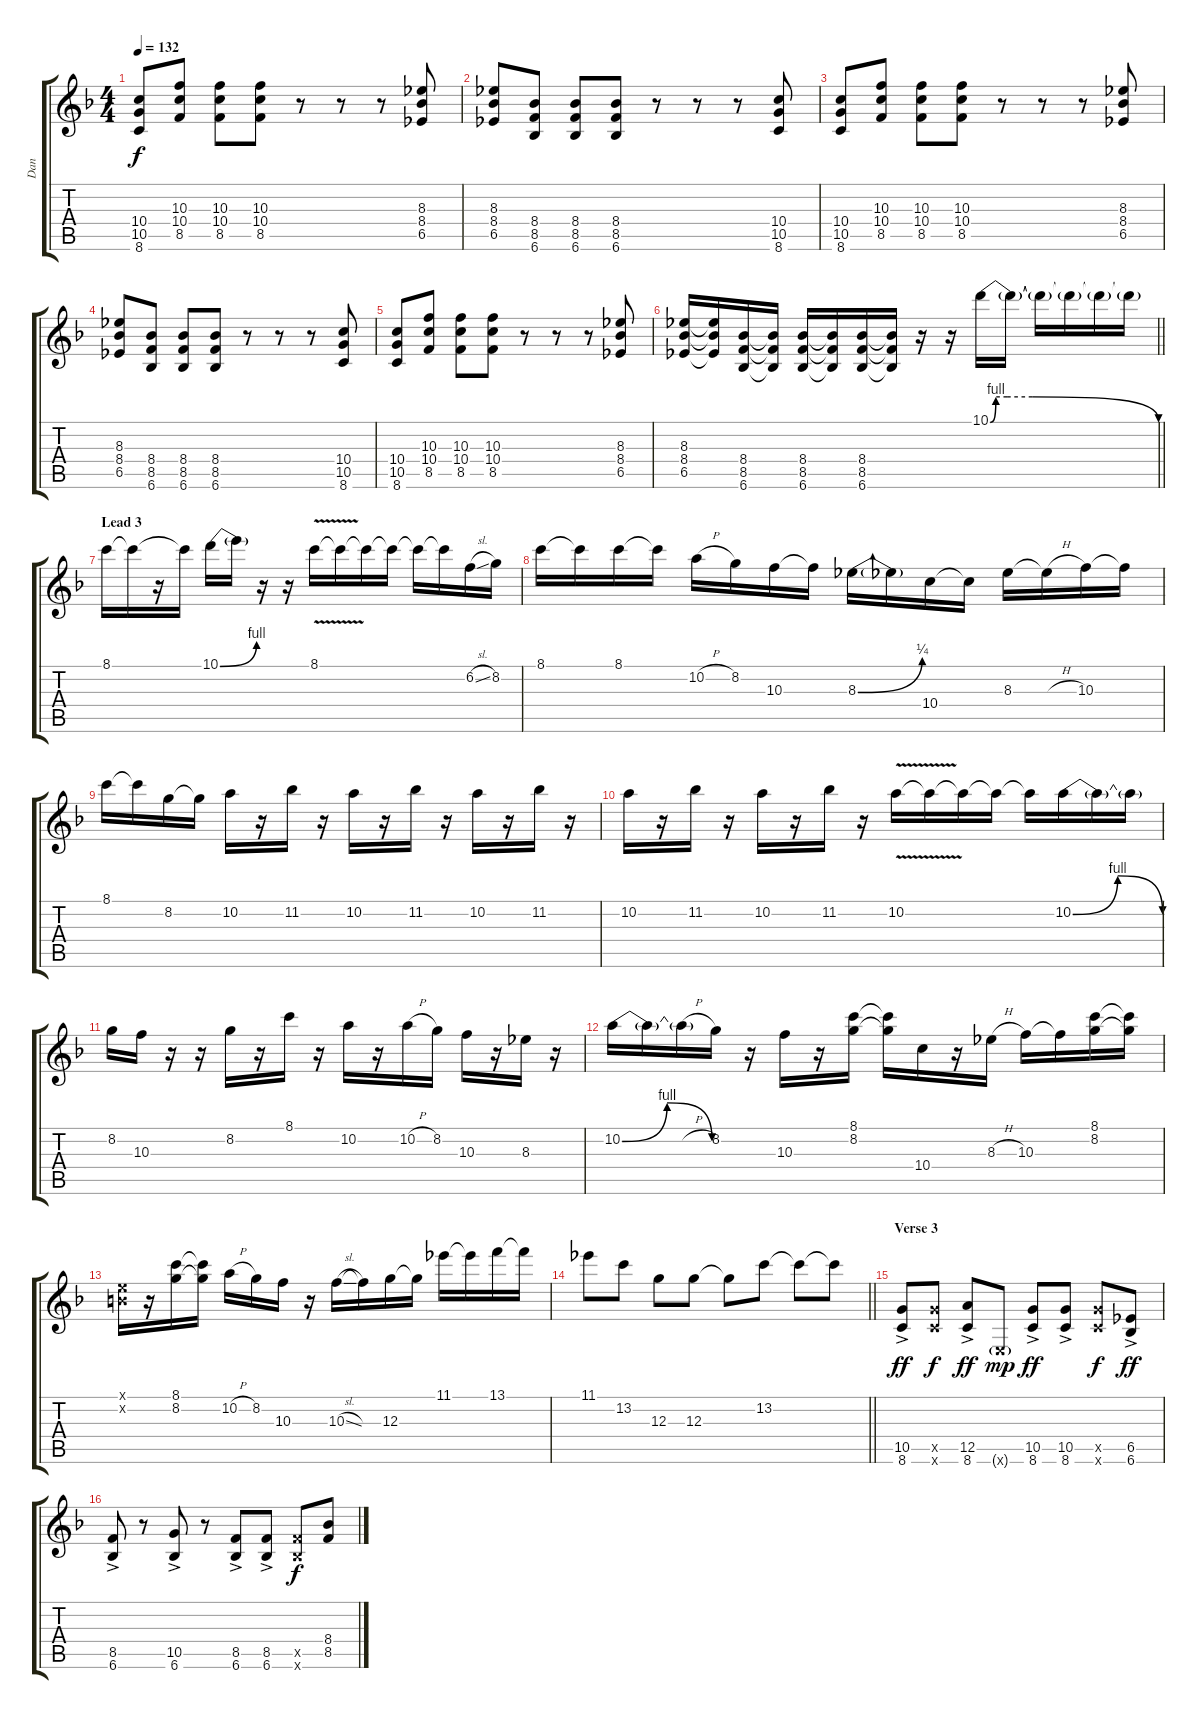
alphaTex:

\track ("Dan" "Dan") {instrument distortionguitar}
\staff {score tabs}
\tuning (E4 B3 G3 D3 A2 E2) {hide}
\ts (4 4)
\tempo 132
\clef g2
\ks f
(10.4 10.5 8.6).8{dy f} (10.3 10.4 8.5).8 (10.3 10.4 8.5).8 (10.3 10.4 8.5).8 r.8 r.8 r.8 (8.3 8.4 6.5).8 |
(8.3 8.4 6.5).8 (8.4 8.5 6.6).8 (8.4 8.5 6.6).8 (8.4 8.5 6.6).8 r.8 r.8 r.8 (10.4 10.5 8.6).8 |
(10.4 10.5 8.6).8 (10.3 10.4 8.5).8 (10.3 10.4 8.5).8 (10.3 10.4 8.5).8 r.8 r.8 r.8 (8.3 8.4 6.5).8 |
(8.3 8.4 6.5).8 (8.4 8.5 6.6).8 (8.4 8.5 6.6).8 (8.4 8.5 6.6).8 r.8 r.8 r.8 (10.4 10.5 8.6).8 |
(10.4 10.5 8.6).8 (10.3 10.4 8.5).8 (10.3 10.4 8.5).8 (10.3 10.4 8.5).8 r.8 r.8 r.8 (8.3 8.4 6.5).8 |
\barLineRight lightlight
(8.3 8.4 6.5).16 (8.3{t} 8.4{t} 6.5{t}).16 (8.4 8.5 6.6).16 (8.4{t} 8.5{t} 6.6{t}).16 (8.4 8.5 6.6).16 (8.4{t} 8.5{t} 6.6{t}).16 (8.4 8.5 6.6).16 (8.4{t} 8.5{t} 6.6{t}).16 r.16 r.16 10.1{be (custom 0 0 2 4 6 4 15 4 60 0)}.16 10.1{t}.16 10.1{t}.16 10.1{t}.16 10.1{t}.16 10.1{t}.16 |
\section ("" "Lead 3")
8.1.16 8.1{t}.16 r.16 8.1{t}.16 10.1{be (bend 0 0 60 4)}.16 10.1{t}.16 r.16 r.16 8.1{v}.16 8.1{t}.16 8.1{t}.16 8.1{t}.16 8.1{t}.16 8.1{t}.16 6.2{sl}.16 8.2.16 |
8.1.16 8.1{t}.16 8.1.16 8.1{t}.16 10.2{h}.16 8.2.16 10.3.16 10.3{t}.16 8.3{be (bend 0 0 60 1)}.16 8.3{t}.16 10.4.16 10.4{t}.16 8.3.16 8.3{h t}.16 10.3.16 10.3{t}.16 |
8.1.16 8.1{t}.16 8.2.16 8.2{t}.16 10.2.16 r.16 11.2.16 r.16 10.2.16 r.16 11.2.16 r.16 10.2.16 r.16 11.2.16 r.16 |
10.2.16 r.16 11.2.16 r.16 10.2.16 r.16 11.2.16 r.16 10.2{v}.16 10.2{t}.16 10.2{t}.16 10.2{t}.16 10.2{t}.16 10.2{be (bendrelease 0 0 15 4 30 4 60 0)}.16 10.2{t}.16 10.2{t}.16 |
8.2.16 10.3.16 r.16 r.16 8.2.16 r.16 8.1.16 r.16 10.2.16 r.16 10.2{h}.16 8.2.16 10.3.16 r.16 8.3.16 r.16 |
10.2{be (bendrelease 0 0 15 4 15 4 60 0)}.16 10.2{t}.16 10.2{h t}.16 8.2.16 r.16 10.3.16 r.16 (8.1 8.2).16 (8.1{t} 8.2{t}).16 10.4.16 r.16 8.3{h}.16 10.3.16 10.3{t}.16 (8.1 8.2).16 (8.1{t} 8.2{t}).16 |
(0.1{x} 0.2{x}).16 r.16 (8.1 8.2).16 (8.1{t} 8.2{t}).16 10.2{h}.16 8.2.16 10.3.16 r.16 10.3{sl}.16 10.3{t}.16 12.3.16 12.3{t}.16 11.1.16 11.1{t}.16 13.1.16 13.1{t}.16 |
\barLineRight lightlight
11.1.8 13.2.8 12.3.8 12.3.8 12.3{t}.8 13.2.8 13.2{t}.8 13.2{t}.8 |
\section ("" "Verse 3")
(10.5{ac} 8.6{ac}).8{dy ff} (10.5{x} 8.6{x}).8{dy f} (12.5{ac} 8.6{ac}).8{dy ff} 0.6{g x}.8{dy mp} (10.5{ac} 8.6{ac}).8{dy ff} (10.5{ac} 8.6{ac}).8 (10.5{x} 8.6{x}).8{dy f} (6.5{ac} 6.6{ac}).8{dy ff} |
(8.5{ac} 6.6{ac}).8 r.8 (10.5{ac} 6.6{ac}).8 r.8 (8.5{ac} 6.6{ac}).8 (8.5{ac} 6.6{ac}).8 (8.5{x} 6.6{x}).8{dy f} (8.4 8.5).8
